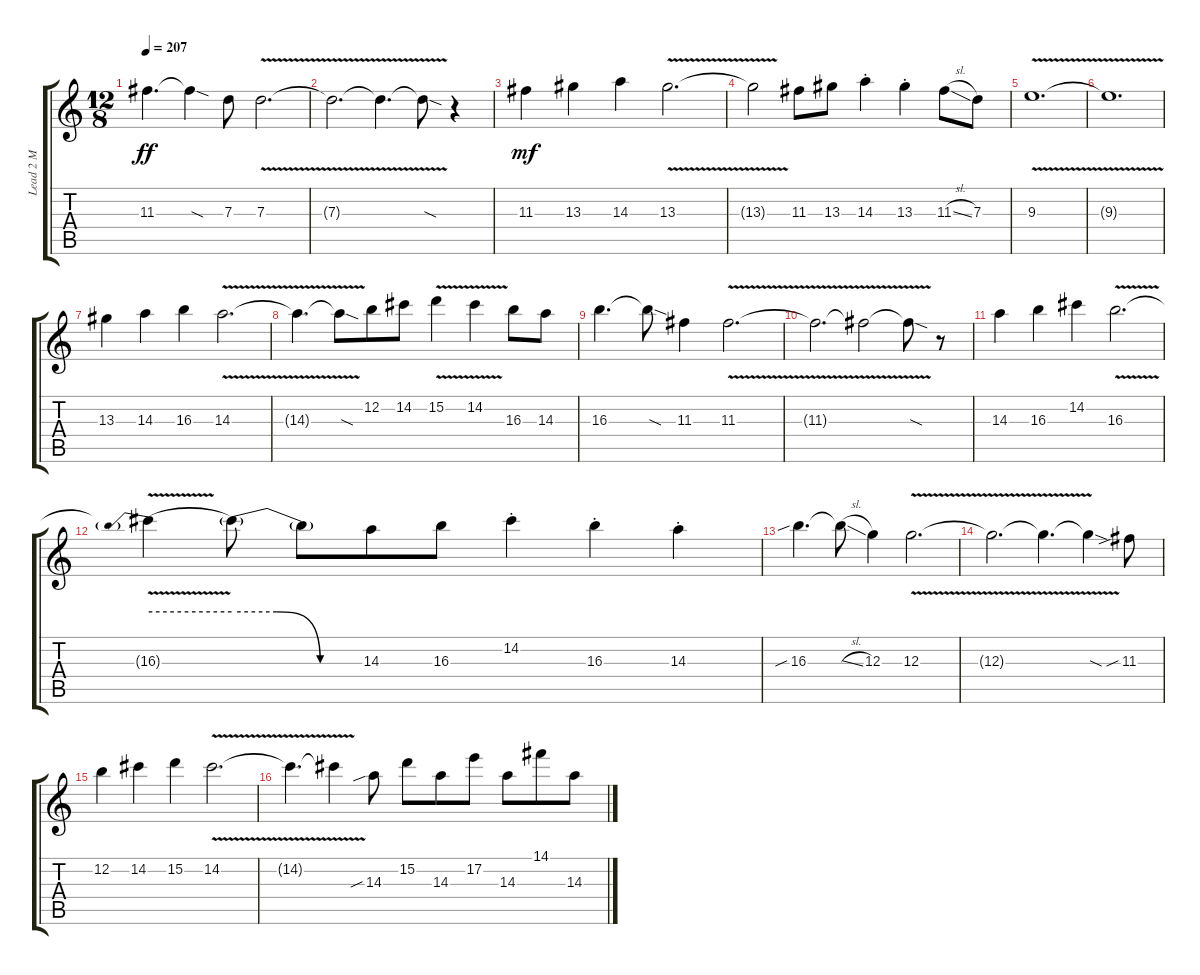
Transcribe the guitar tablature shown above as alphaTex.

\track ("Lead 2 M" "Lead 2 M") {instrument distortionguitar}
\staff {score tabs}
\tuning (E4 B3 G3 D3 A2 E2) {hide}
\ts (12 8)
\tempo 207
\clef g2
\ks c
11.3.4{d dy ff} 11.3{sod t}.4 7.3.8 7.3{v}.2{d} |
7.3{v t}.2{d} 7.3{v t}.4{d} 7.3{sod t}.8 r.4 |
11.3.4{dy mf} 13.3.4 14.3.4 13.3{v}.2{d} |
13.3{v t}.2 11.3.8 13.3.8 14.3{st}.4 13.3{st}.4 11.3{sl}.8 7.3.8 |
9.3{v}.1{d} |
9.3{v t}.1{d} |
13.3.4 14.3.4 16.3.4 14.3{v}.2{d} |
14.3{v t}.4{d} 14.3{sod t}.8 12.2.8 14.2.8 15.2{v}.4 14.2{v}.4 16.3.8 14.3.8 |
16.3.4{d} 16.3{sod t}.8 11.3.4 11.3{v}.2{d} |
11.3{v t}.2{d} 11.3{v t}.2 11.3{sod t}.8 r.8 |
14.3.4 16.3.4 14.2.4 16.3{v}.2{d} |
16.3{be (prebend 0 4 60 4) t}.4 16.3{be (custom 0 4 20 4 40 0 60 0) t}.8 16.3{t}.8 14.3.8 16.3.8 14.2{st}.4 16.3{st}.4 14.3{st}.4 |
16.3{sib}.4{d} 16.3{sl t}.8 12.3.4 12.3{v}.2{d} |
12.3{v t}.2{d} 12.3{v t}.4{d} 12.3{sod t}.4 11.3{sib}.8 |
12.2.4 14.2.4 15.2.4 14.2{v}.2{d} |
14.2{v t}.4{d} 14.2{v t}.4 14.3{sib}.8 15.2.8 14.3.8 17.2.8 14.3.8 14.1.8 14.3.8
